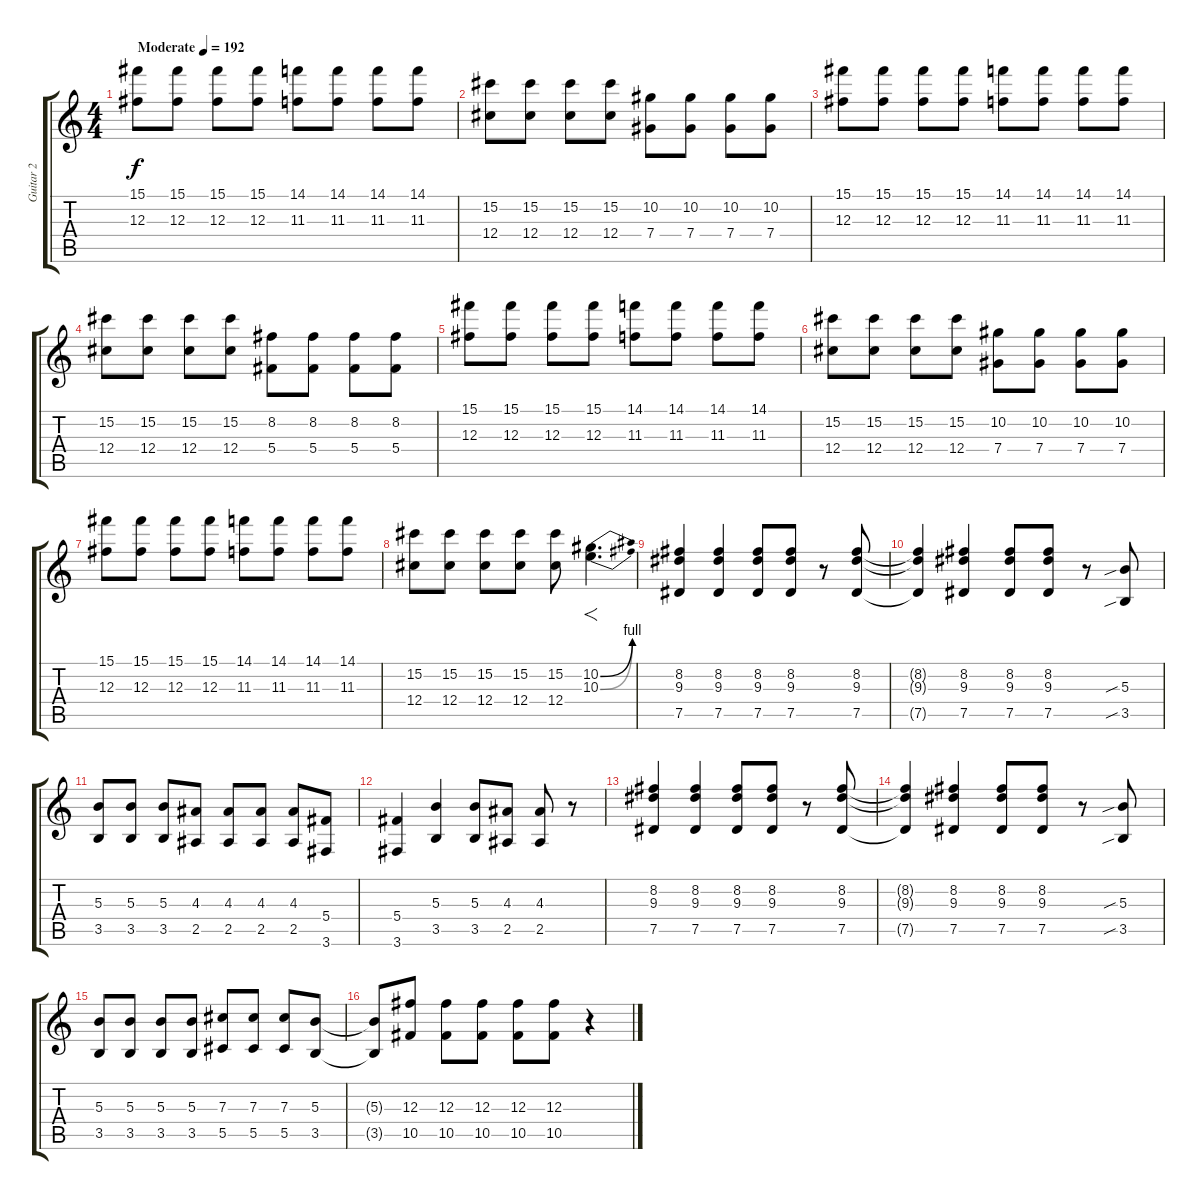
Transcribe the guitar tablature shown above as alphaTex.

\track ("Guitar 2" "Guitar 2") {instrument overdrivenguitar}
\staff {score tabs}
\tuning (Eb4 Bb3 Gb3 Db3 Ab2 Eb2) {hide}
\ts (4 4)
\tempo (192 "Moderate")
\clef g2
\ks c
(15.1 12.3).8{dy f instrument overdrivenguitar} (15.1 12.3).8 (15.1 12.3).8 (15.1 12.3).8 (14.1 11.3).8 (14.1 11.3).8 (14.1 11.3).8 (14.1 11.3).8 |
(15.2 12.4).8 (15.2 12.4).8 (15.2 12.4).8 (15.2 12.4).8 (10.2 7.4).8 (10.2 7.4).8 (10.2 7.4).8 (10.2 7.4).8 |
(15.1 12.3).8 (15.1 12.3).8 (15.1 12.3).8 (15.1 12.3).8 (14.1 11.3).8 (14.1 11.3).8 (14.1 11.3).8 (14.1 11.3).8 |
(15.2 12.4).8 (15.2 12.4).8 (15.2 12.4).8 (15.2 12.4).8 (8.2 5.4).8 (8.2 5.4).8 (8.2 5.4).8 (8.2 5.4).8 |
(15.1 12.3).8 (15.1 12.3).8 (15.1 12.3).8 (15.1 12.3).8 (14.1 11.3).8 (14.1 11.3).8 (14.1 11.3).8 (14.1 11.3).8 |
(15.2 12.4).8 (15.2 12.4).8 (15.2 12.4).8 (15.2 12.4).8 (10.2 7.4).8 (10.2 7.4).8 (10.2 7.4).8 (10.2 7.4).8 |
(15.1 12.3).8 (15.1 12.3).8 (15.1 12.3).8 (15.1 12.3).8 (14.1 11.3).8 (14.1 11.3).8 (14.1 11.3).8 (14.1 11.3).8 |
(15.2 12.4).8 (15.2 12.4).8 (15.2 12.4).8 (15.2 12.4).8 (15.2 12.4).8 (10.2{be (bend 0 0 60 4)} 10.3{be (bend 0 0 60 4)}).4{f d} |
(8.2 9.3 7.5).4 (8.2 9.3 7.5).4 (8.2 9.3 7.5).8 (8.2 9.3 7.5).8 r.8 (8.2 9.3 7.5).8 |
(8.2{t} 9.3{t} 7.5{t}).4 (8.2 9.3 7.5).4 (8.2 9.3 7.5).8 (8.2 9.3 7.5).8 r.8 (5.3{sib} 3.5{sib}).8 |
(5.3 3.5).8 (5.3 3.5).8 (5.3 3.5).8 (4.3 2.5).8 (4.3 2.5).8 (4.3 2.5).8 (4.3 2.5).8 (5.4 3.6).8 |
(5.4 3.6).4 (5.3 3.5).4 (5.3 3.5).8 (4.3 2.5).8 (4.3 2.5).8 r.8 |
(8.2 9.3 7.5).4 (8.2 9.3 7.5).4 (8.2 9.3 7.5).8 (8.2 9.3 7.5).8 r.8 (8.2 9.3 7.5).8 |
(8.2{t} 9.3{t} 7.5{t}).4 (8.2 9.3 7.5).4 (8.2 9.3 7.5).8 (8.2 9.3 7.5).8 r.8 (5.3{sib} 3.5{sib}).8 |
(5.3 3.5).8 (5.3 3.5).8 (5.3 3.5).8 (5.3 3.5).8 (7.3 5.5).8 (7.3 5.5).8 (7.3 5.5).8 (5.3 3.5).8 |
(5.3{t} 3.5{t}).8 (12.3 10.5).8 (12.3 10.5).8 (12.3 10.5).8 (12.3 10.5).8 (12.3 10.5).8 r.4
